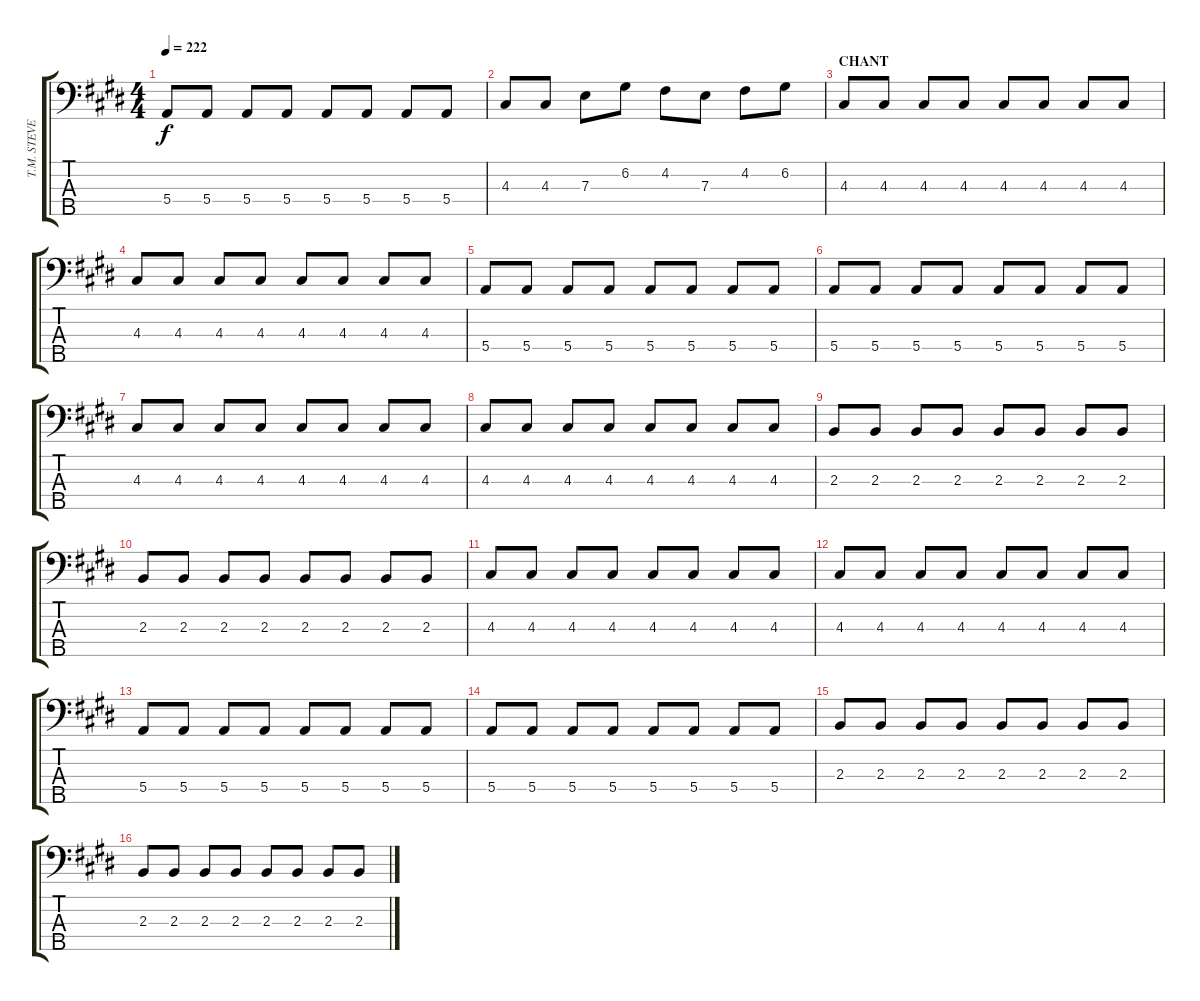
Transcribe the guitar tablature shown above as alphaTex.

\track ("T.M. STEVENS" "T.M. STEVE") {instrument electricbasspick}
\staff {score tabs}
\tuning (G2 D2 A1 E1 B0) {hide}
\ts (4 4)
\tempo 222
\clef f4
\ks c#minor
5.4.8{dy f} 5.4.8 5.4.8 5.4.8 5.4.8 5.4.8 5.4.8 5.4.8 |
4.3.8 4.3.8 7.3.8 6.2.8 4.2.8 7.3.8 4.2.8 6.2.8 |
\section ("" "CHANT")
4.3.8 4.3.8 4.3.8 4.3.8 4.3.8 4.3.8 4.3.8 4.3.8 |
4.3.8 4.3.8 4.3.8 4.3.8 4.3.8 4.3.8 4.3.8 4.3.8 |
5.4.8 5.4.8 5.4.8 5.4.8 5.4.8 5.4.8 5.4.8 5.4.8 |
5.4.8 5.4.8 5.4.8 5.4.8 5.4.8 5.4.8 5.4.8 5.4.8 |
4.3.8 4.3.8 4.3.8 4.3.8 4.3.8 4.3.8 4.3.8 4.3.8 |
4.3.8 4.3.8 4.3.8 4.3.8 4.3.8 4.3.8 4.3.8 4.3.8 |
2.3.8 2.3.8 2.3.8 2.3.8 2.3.8 2.3.8 2.3.8 2.3.8 |
2.3.8 2.3.8 2.3.8 2.3.8 2.3.8 2.3.8 2.3.8 2.3.8 |
4.3.8 4.3.8 4.3.8 4.3.8 4.3.8 4.3.8 4.3.8 4.3.8 |
4.3.8 4.3.8 4.3.8 4.3.8 4.3.8 4.3.8 4.3.8 4.3.8 |
5.4.8 5.4.8 5.4.8 5.4.8 5.4.8 5.4.8 5.4.8 5.4.8 |
5.4.8 5.4.8 5.4.8 5.4.8 5.4.8 5.4.8 5.4.8 5.4.8 |
2.3.8 2.3.8 2.3.8 2.3.8 2.3.8 2.3.8 2.3.8 2.3.8 |
2.3.8 2.3.8 2.3.8 2.3.8 2.3.8 2.3.8 2.3.8 2.3.8
